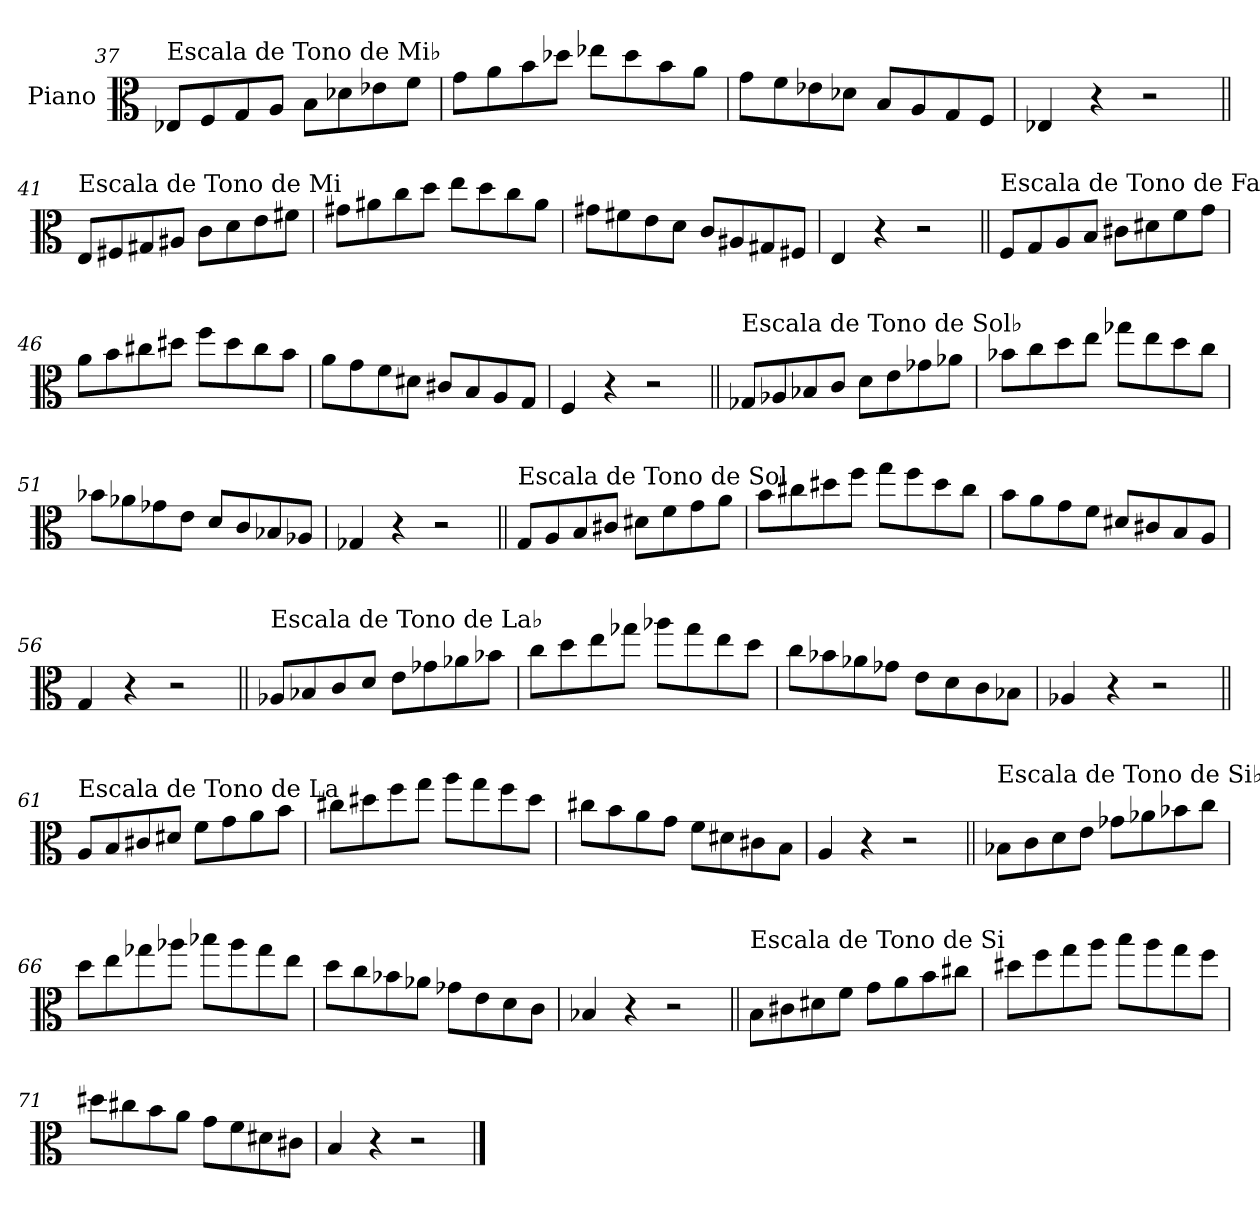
**kern
*part1
*staff1
*I"Piano
*I'Pno.
!!LO:LB:g=z
*clefC3
*k[]
=37
!LO:TX:a:t=Escala de Tono de Mi♭
8E-X/L
8F/
8G/
8A/J
8B\L
8d-X\
8e-X\
8f\J
=38
8g\L
8a\
8b\
8dd-X\J
8ee-X\L
8dd-\
8b\
8a\J
=39
8g\L
8f\
8e-X\
8d-X\J
8B/L
8A/
8G/
8F/J
=40
4E-X/
4r
2r
!!LO:LB:g=z
=41||
!LO:TX:a:t=Escala de Tono de Mi
8E/L
8F#X/
8G#X/
8A#X/J
8c\L
8d\
8e\
8f#X\J
=42
8g#X\L
8a#X\
8cc\
8dd\J
8ee\L
8dd\
8cc\
8a#\J
=43
8g#X\L
8f#X\
8e\
8d\J
8c/L
8A#X/
8G#X/
8F#X/J
=44
4E/
4r
2r
!!LO:LB:g=z
=45||
!LO:TX:a:t=Escala de Tono de Fa
8F/L
8G/
8A/
8B/J
8c#X\L
8d#X\
8f\
8g\J
=46
8a\L
8b\
8cc#X\
8dd#X\J
8ff\L
8dd#\
8cc#\
8b\J
=47
8a\L
8g\
8f\
8d#X\J
8c#X/L
8B/
8A/
8G/J
=48
4F/
4r
2r
!!LO:PB:g=z
=49||
!LO:TX:a:t=Escala de Tono de Sol♭
8G-X/L
8A-X/
8B-X/
8c/J
8d\L
8e\
8g-X\
8a-X\J
=50
8b-X\L
8cc\
8dd\
8ee\J
8gg-X\L
8ee\
8dd\
8cc\J
=51
8b-X\L
8a-X\
8g-X\
8e\J
8d/L
8c/
8B-X/
8A-X/J
=52
4G-X/
4r
2r
!!LO:LB:g=z
=53||
!LO:TX:a:t=Escala de Tono de Sol
8G/L
8A/
8B/
8c#X/J
8d#X\L
8f\
8g\
8a\J
=54
8b\L
8cc#X\
8dd#X\
8ff\J
8gg\L
8ff\
8dd#\
8cc#\J
=55
8b\L
8a\
8g\
8f\J
8d#X/L
8c#X/
8B/
8A/J
=56
4G/
4r
2r
!!LO:LB:g=z
=57||
!LO:TX:a:t=Escala de Tono de La♭
8A-X/L
8B-X/
8c/
8d/J
8e\L
8g-X\
8a-X\
8b-X\J
=58
8cc\L
8dd\
8ee\
8gg-X\J
8aa-X\L
8gg-\
8ee\
8dd\J
=59
8cc\L
8b-X\
8a-X\
8g-X\J
8e\L
8d\
8c\
8B-X\J
=60
4A-X/
4r
2r
!!LO:LB:g=z
=61||
!LO:TX:a:t=Escala de Tono de La
8A/L
8B/
8c#X/
8d#X/J
8f\L
8g\
8a\
8b\J
=62
8cc#X\L
8dd#X\
8ff\
8gg\J
8aa\L
8gg\
8ff\
8dd#\J
=63
8cc#X\L
8b\
8a\
8g\J
8f\L
8d#X\
8c#X\
8B\J
=64
4A/
4r
2r
!!LO:LB:g=z
=65||
!LO:TX:a:t=Escala de Tono de Si♭
8B-X\L
8c\
8d\
8e\J
8g-X\L
8a-X\
8b-X\
8cc\J
=66
8dd\L
8ee\
8gg-X\
8aa-X\J
8bb-X\L
8aa-\
8gg-\
8ee\J
=67
8dd\L
8cc\
8b-X\
8a-X\J
8g-X\L
8e\
8d\
8c\J
=68
4B-X/
4r
2r
!!LO:LB:g=z
=69||
!LO:TX:a:t=Escala de Tono de Si
8B\L
8c#X\
8d#X\
8f\J
8g\L
8a\
8b\
8cc#X\J
=70
8dd#X\L
8ff\
8gg\
8aa\J
8bb\L
8aa\
8gg\
8ff\J
=71
8dd#X\L
8cc#X\
8b\
8a\J
8g\L
8f\
8d#X\
8c#X\J
=72
4B/
4r
2r
==
*-
